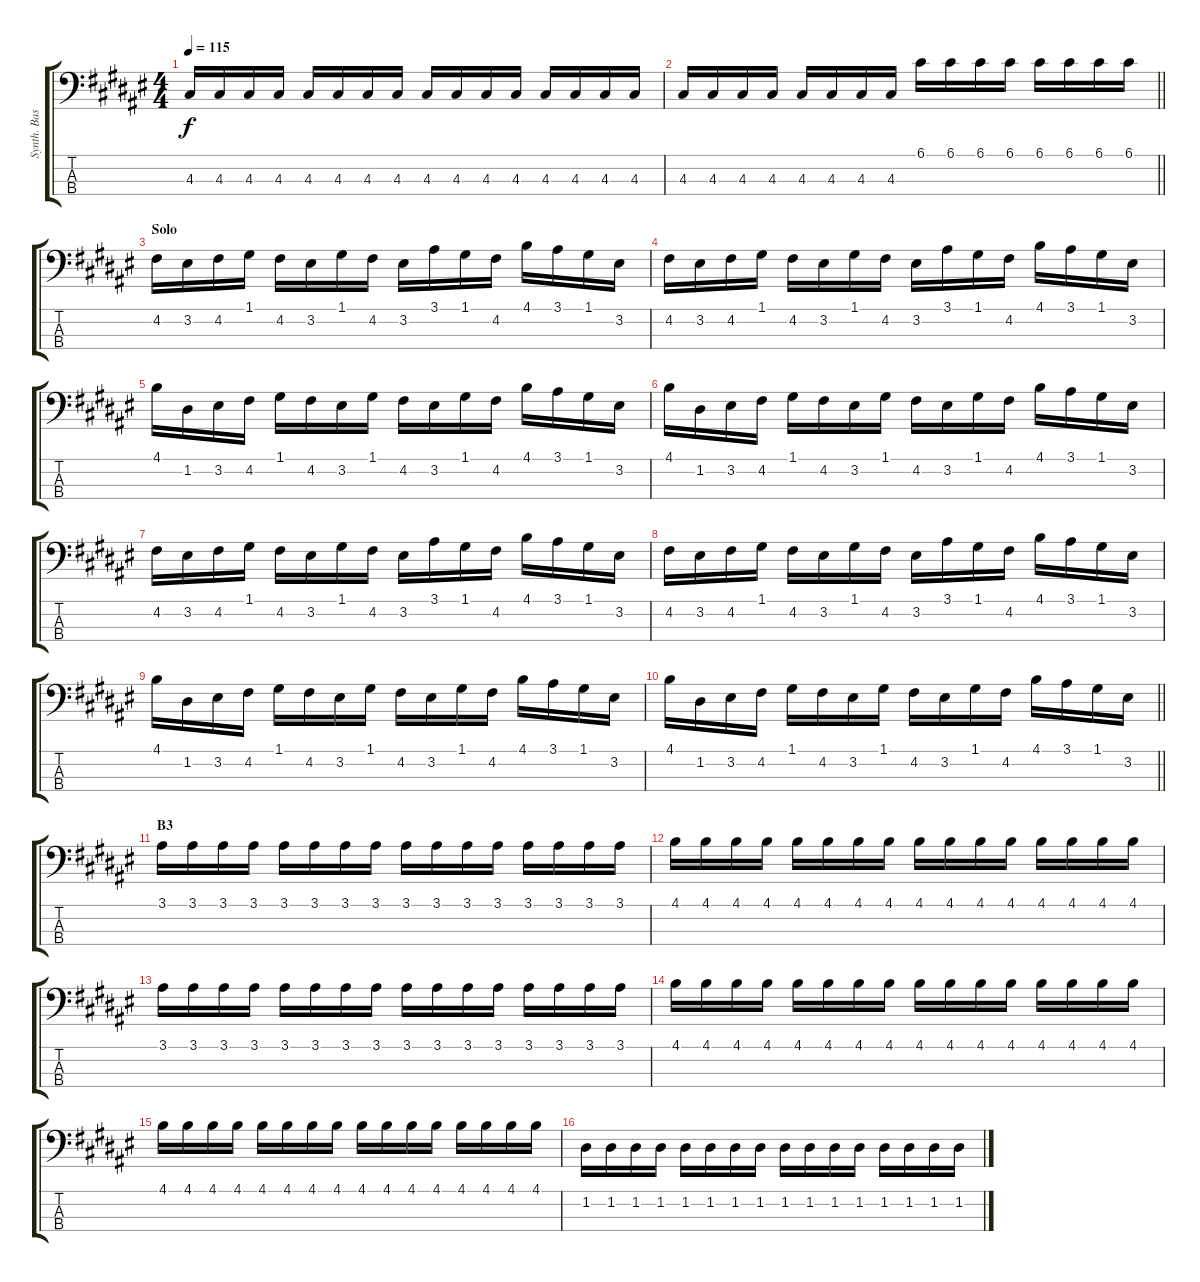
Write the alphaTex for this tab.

\track ("Synth. Bass" "Synth. Bas") {instrument synthbass1}
\staff {score tabs}
\tuning (G2 D2 A1 E1) {hide}
\ts (4 4)
\tempo 115
\clef f4
\ks f#
4.3.16{dy f} 4.3.16 4.3.16 4.3.16 4.3.16 4.3.16 4.3.16 4.3.16 4.3.16 4.3.16 4.3.16 4.3.16 4.3.16 4.3.16 4.3.16 4.3.16 |
\barLineRight lightlight
4.3.16 4.3.16 4.3.16 4.3.16 4.3.16 4.3.16 4.3.16 4.3.16 6.1.16 6.1.16 6.1.16 6.1.16 6.1.16 6.1.16 6.1.16 6.1.16 |
\section ("" "Solo")
4.2.16 3.2.16 4.2.16 1.1.16 4.2.16 3.2.16 1.1.16 4.2.16 3.2.16 3.1.16 1.1.16 4.2.16 4.1.16 3.1.16 1.1.16 3.2.16 |
4.2.16 3.2.16 4.2.16 1.1.16 4.2.16 3.2.16 1.1.16 4.2.16 3.2.16 3.1.16 1.1.16 4.2.16 4.1.16 3.1.16 1.1.16 3.2.16 |
4.1.16 1.2.16 3.2.16 4.2.16 1.1.16 4.2.16 3.2.16 1.1.16 4.2.16 3.2.16 1.1.16 4.2.16 4.1.16 3.1.16 1.1.16 3.2.16 |
4.1.16 1.2.16 3.2.16 4.2.16 1.1.16 4.2.16 3.2.16 1.1.16 4.2.16 3.2.16 1.1.16 4.2.16 4.1.16 3.1.16 1.1.16 3.2.16 |
4.2.16 3.2.16 4.2.16 1.1.16 4.2.16 3.2.16 1.1.16 4.2.16 3.2.16 3.1.16 1.1.16 4.2.16 4.1.16 3.1.16 1.1.16 3.2.16 |
4.2.16 3.2.16 4.2.16 1.1.16 4.2.16 3.2.16 1.1.16 4.2.16 3.2.16 3.1.16 1.1.16 4.2.16 4.1.16 3.1.16 1.1.16 3.2.16 |
4.1.16 1.2.16 3.2.16 4.2.16 1.1.16 4.2.16 3.2.16 1.1.16 4.2.16 3.2.16 1.1.16 4.2.16 4.1.16 3.1.16 1.1.16 3.2.16 |
\barLineRight lightlight
4.1.16 1.2.16 3.2.16 4.2.16 1.1.16 4.2.16 3.2.16 1.1.16 4.2.16 3.2.16 1.1.16 4.2.16 4.1.16 3.1.16 1.1.16 3.2.16 |
\section ("" "B3")
3.1.16 3.1.16 3.1.16 3.1.16 3.1.16 3.1.16 3.1.16 3.1.16 3.1.16 3.1.16 3.1.16 3.1.16 3.1.16 3.1.16 3.1.16 3.1.16 |
4.1.16 4.1.16 4.1.16 4.1.16 4.1.16 4.1.16 4.1.16 4.1.16 4.1.16 4.1.16 4.1.16 4.1.16 4.1.16 4.1.16 4.1.16 4.1.16 |
3.1.16 3.1.16 3.1.16 3.1.16 3.1.16 3.1.16 3.1.16 3.1.16 3.1.16 3.1.16 3.1.16 3.1.16 3.1.16 3.1.16 3.1.16 3.1.16 |
4.1.16 4.1.16 4.1.16 4.1.16 4.1.16 4.1.16 4.1.16 4.1.16 4.1.16 4.1.16 4.1.16 4.1.16 4.1.16 4.1.16 4.1.16 4.1.16 |
4.1.16 4.1.16 4.1.16 4.1.16 4.1.16 4.1.16 4.1.16 4.1.16 4.1.16 4.1.16 4.1.16 4.1.16 4.1.16 4.1.16 4.1.16 4.1.16 |
1.2.16 1.2.16 1.2.16 1.2.16 1.2.16 1.2.16 1.2.16 1.2.16 1.2.16 1.2.16 1.2.16 1.2.16 1.2.16 1.2.16 1.2.16 1.2.16
